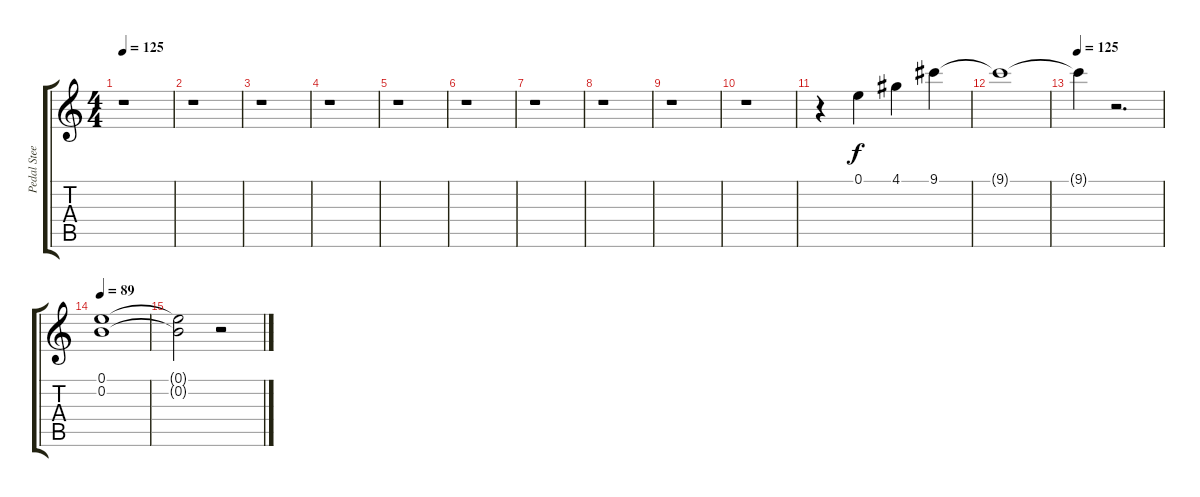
\track ("Pedal Steel" "Pedal Stee") {instrument electricguitarjazz}
\staff {score tabs}
\tuning (E4 B3 G3 D3 A2 E2) {hide}
\ts (4 4)
\tempo 125
\clef g2
\ks c
r.1{dy f} |
r.1 |
r.1 |
r.1 |
r.1 |
r.1 |
r.1 |
r.1 |
r.1 |
r.1 |
r.4 0.1.4 4.1.4 9.1.4 |
9.1{t}.1 |
\tempo 125
9.1{t}.4 r.2{d} |
\tempo 89
(0.1 0.2).1 |
(0.1{t} 0.2{t}).2 r.2
